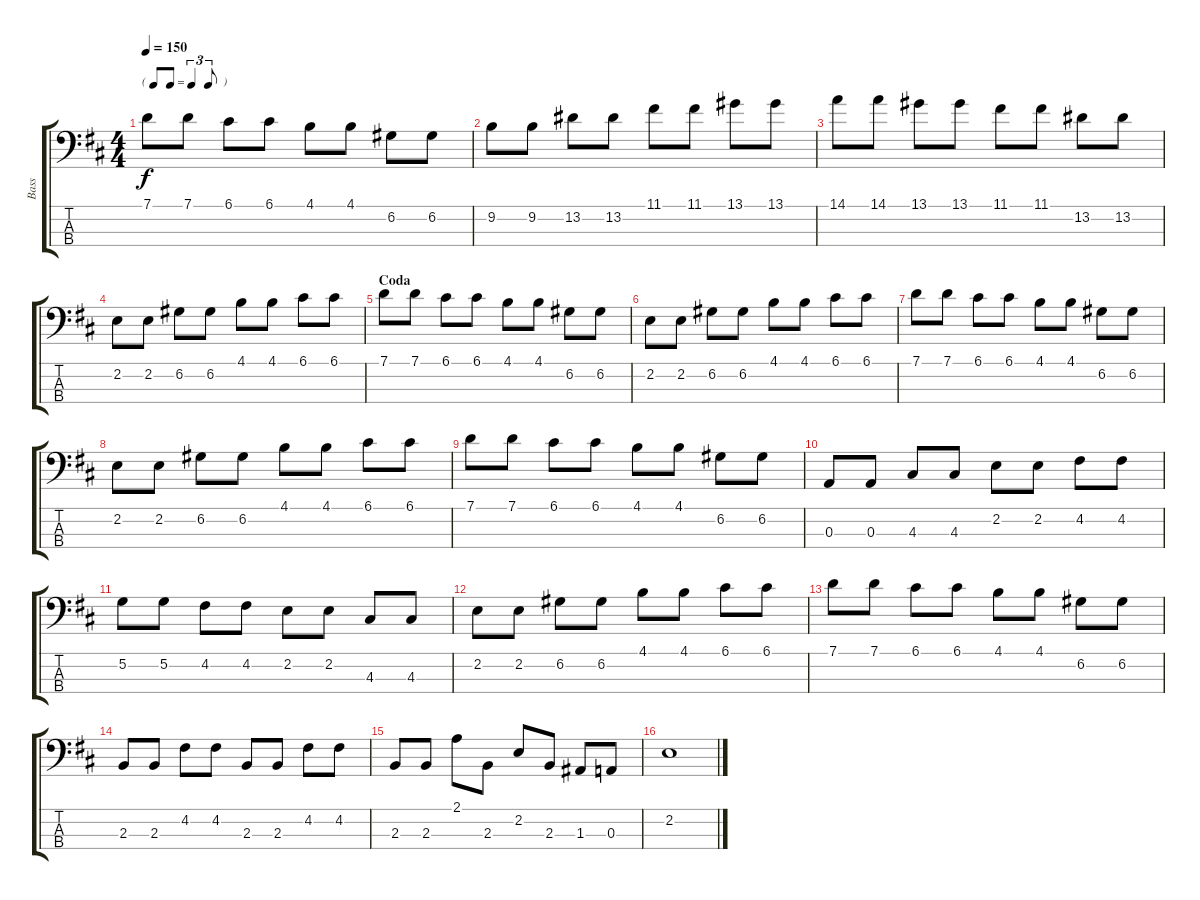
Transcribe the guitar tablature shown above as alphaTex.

\track ("Bass" "Bass") {instrument electricbassfinger}
\staff {score tabs}
\tuning (G2 D2 A1 E1) {hide}
\ts (4 4)
\tf triplet8th
\tempo 150
\clef f4
\ks d
7.1.8{dy f} 7.1.8 6.1.8 6.1.8 4.1.8 4.1.8 6.2.8 6.2.8 |
9.2.8 9.2.8 13.2.8 13.2.8 11.1.8 11.1.8 13.1.8 13.1.8 |
14.1.8 14.1.8 13.1.8 13.1.8 11.1.8 11.1.8 13.2.8 13.2.8 |
2.2.8 2.2.8 6.2.8 6.2.8 4.1.8 4.1.8 6.1.8 6.1.8 |
\section ("" "Coda")
7.1.8 7.1.8 6.1.8 6.1.8 4.1.8 4.1.8 6.2.8 6.2.8 |
2.2.8 2.2.8 6.2.8 6.2.8 4.1.8 4.1.8 6.1.8 6.1.8 |
7.1.8 7.1.8 6.1.8 6.1.8 4.1.8 4.1.8 6.2.8 6.2.8 |
2.2.8 2.2.8 6.2.8 6.2.8 4.1.8 4.1.8 6.1.8 6.1.8 |
7.1.8 7.1.8 6.1.8 6.1.8 4.1.8 4.1.8 6.2.8 6.2.8 |
0.3.8 0.3.8 4.3.8 4.3.8 2.2.8 2.2.8 4.2.8 4.2.8 |
5.2.8 5.2.8 4.2.8 4.2.8 2.2.8 2.2.8 4.3.8 4.3.8 |
2.2.8 2.2.8 6.2.8 6.2.8 4.1.8 4.1.8 6.1.8 6.1.8 |
7.1.8 7.1.8 6.1.8 6.1.8 4.1.8 4.1.8 6.2.8 6.2.8 |
2.3.8 2.3.8 4.2.8 4.2.8 2.3.8 2.3.8 4.2.8 4.2.8 |
2.3.8 2.3.8 2.1.8 2.3.8 2.2.8 2.3.8 1.3.8 0.3.8 |
2.2.1
